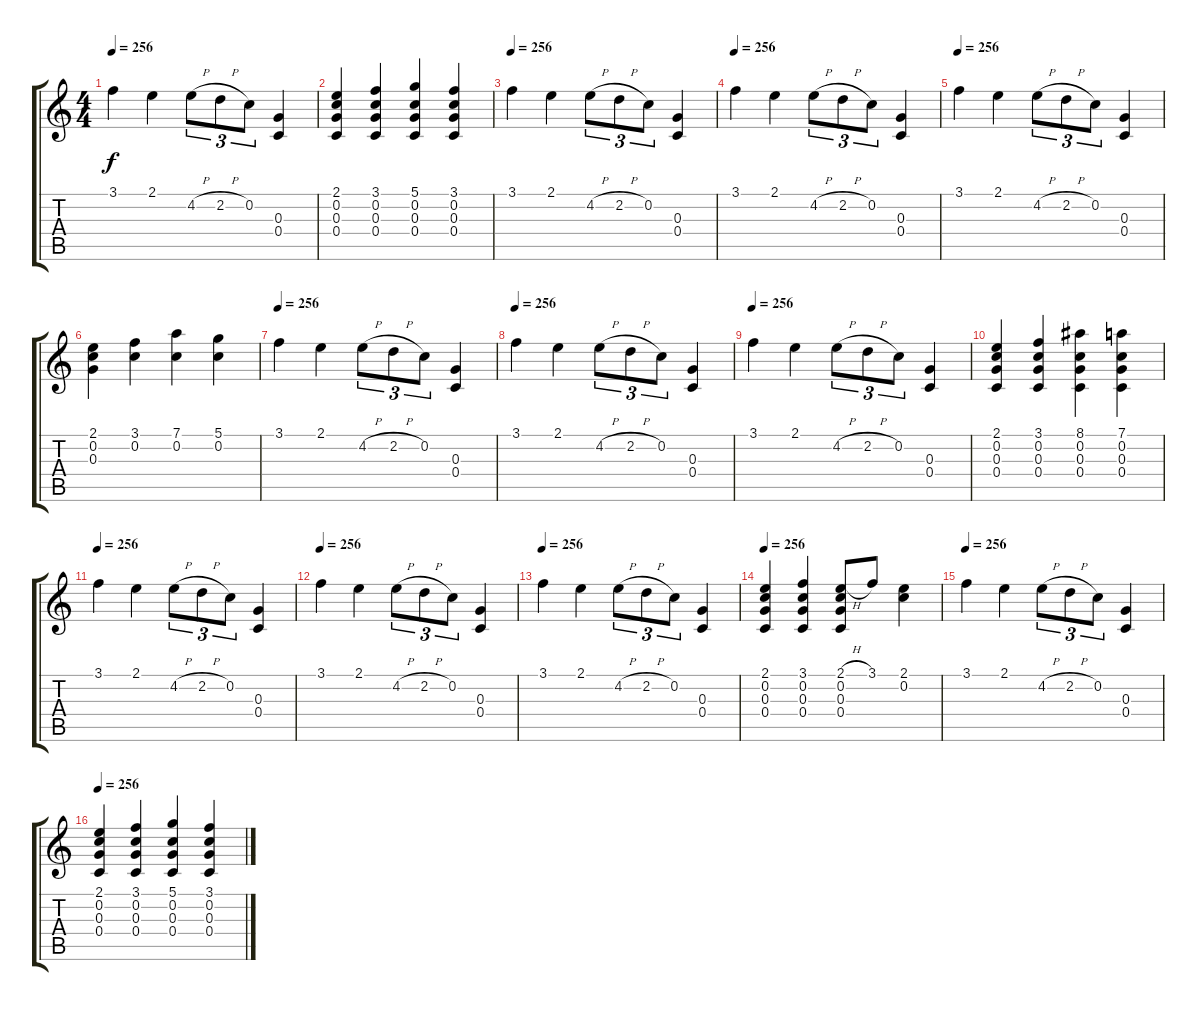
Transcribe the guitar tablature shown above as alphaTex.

\track "" {instrument acousticguitarsteel}
\staff {score tabs}
\tuning (D4 C4 G3 C3 G2 C2) {hide}
\ts (4 4)
\tempo 256
\clef g2
\ks c
3.1.4{dy f} 2.1.4 4.2{h}.8{tu (3 2)} 2.2{h}.8{tu (3 2)} 0.2.8{tu (3 2)} (0.3 0.4).4 |
(2.1 0.2 0.3 0.4).4 (3.1 0.2 0.3 0.4).4 (5.1 0.2 0.3 0.4).4 (3.1 0.2 0.3 0.4).4 |
\tempo 256
3.1.4 2.1.4 4.2{h}.8{tu (3 2)} 2.2{h}.8{tu (3 2)} 0.2.8{tu (3 2)} (0.3 0.4).4 |
\tempo 256
3.1.4 2.1.4 4.2{h}.8{tu (3 2)} 2.2{h}.8{tu (3 2)} 0.2.8{tu (3 2)} (0.3 0.4).4 |
\tempo 256
3.1.4 2.1.4 4.2{h}.8{tu (3 2)} 2.2{h}.8{tu (3 2)} 0.2.8{tu (3 2)} (0.3 0.4).4 |
(2.1 0.2 0.3).4 (3.1 0.2).4 (7.1 0.2).4 (5.1 0.2).4 |
\tempo 256
3.1.4 2.1.4 4.2{h}.8{tu (3 2)} 2.2{h}.8{tu (3 2)} 0.2.8{tu (3 2)} (0.3 0.4).4 |
\tempo 256
3.1.4 2.1.4 4.2{h}.8{tu (3 2)} 2.2{h}.8{tu (3 2)} 0.2.8{tu (3 2)} (0.3 0.4).4 |
\tempo 256
3.1.4 2.1.4 4.2{h}.8{tu (3 2)} 2.2{h}.8{tu (3 2)} 0.2.8{tu (3 2)} (0.3 0.4).4 |
(2.1 0.2 0.3 0.4).4 (3.1 0.2 0.3 0.4).4 (8.1 0.2 0.3 0.4).4 (7.1 0.2 0.3 0.4).4 |
\tempo 256
3.1.4 2.1.4 4.2{h}.8{tu (3 2)} 2.2{h}.8{tu (3 2)} 0.2.8{tu (3 2)} (0.3 0.4).4 |
\tempo 256
3.1.4 2.1.4 4.2{h}.8{tu (3 2)} 2.2{h}.8{tu (3 2)} 0.2.8{tu (3 2)} (0.3 0.4).4 |
\tempo 256
3.1.4 2.1.4 4.2{h}.8{tu (3 2)} 2.2{h}.8{tu (3 2)} 0.2.8{tu (3 2)} (0.3 0.4).4 |
\tempo 256
(2.1 0.2 0.3 0.4).4 (3.1 0.2 0.3 0.4).4 (2.1{h} 0.2 0.3 0.4).8 3.1.8 (2.1 0.2).4 |
\tempo 256
3.1.4 2.1.4 4.2{h}.8{tu (3 2)} 2.2{h}.8{tu (3 2)} 0.2.8{tu (3 2)} (0.3 0.4).4 |
\tempo 256
(2.1 0.2 0.3 0.4).4 (3.1 0.2 0.3 0.4).4 (5.1 0.2 0.3 0.4).4 (3.1 0.2 0.3 0.4).4
